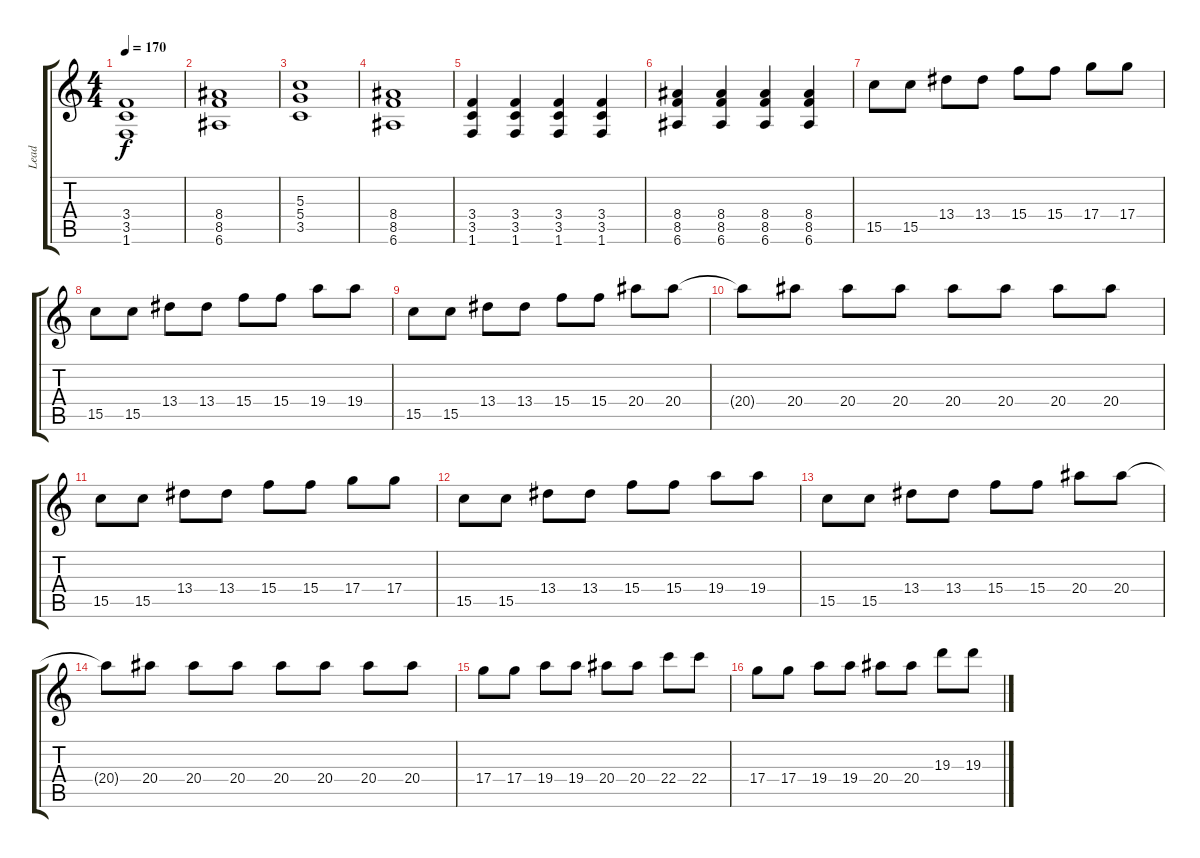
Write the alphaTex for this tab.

\track ("Lead" "Lead") {instrument overdrivenguitar}
\staff {score tabs}
\tuning (E4 B3 G3 D3 A2 E2) {hide}
\ts (4 4)
\tempo 170
\clef g2
\ks c
(3.4 3.5 1.6).1{dy f} |
(8.4 8.5 6.6).1 |
(5.3 5.4 3.5).1 |
(8.4 8.5 6.6).1 |
(3.4 3.5 1.6).4 (3.4 3.5 1.6).4 (3.4 3.5 1.6).4 (3.4 3.5 1.6).4 |
(8.4 8.5 6.6).4 (8.4 8.5 6.6).4 (8.4 8.5 6.6).4 (8.4 8.5 6.6).4 |
15.5.8 15.5.8 13.4.8 13.4.8 15.4.8 15.4.8 17.4.8 17.4.8 |
15.5.8 15.5.8 13.4.8 13.4.8 15.4.8 15.4.8 19.4.8 19.4.8 |
15.5.8 15.5.8 13.4.8 13.4.8 15.4.8 15.4.8 20.4.8 20.4.8 |
20.4{t}.8 20.4.8 20.4.8 20.4.8 20.4.8 20.4.8 20.4.8 20.4.8 |
15.5.8 15.5.8 13.4.8 13.4.8 15.4.8 15.4.8 17.4.8 17.4.8 |
15.5.8 15.5.8 13.4.8 13.4.8 15.4.8 15.4.8 19.4.8 19.4.8 |
15.5.8 15.5.8 13.4.8 13.4.8 15.4.8 15.4.8 20.4.8 20.4.8 |
20.4{t}.8 20.4.8 20.4.8 20.4.8 20.4.8 20.4.8 20.4.8 20.4.8 |
17.4.8 17.4.8 19.4.8 19.4.8 20.4.8 20.4.8 22.4.8 22.4.8 |
17.4.8 17.4.8 19.4.8 19.4.8 20.4.8 20.4.8 19.3.8 19.3.8
